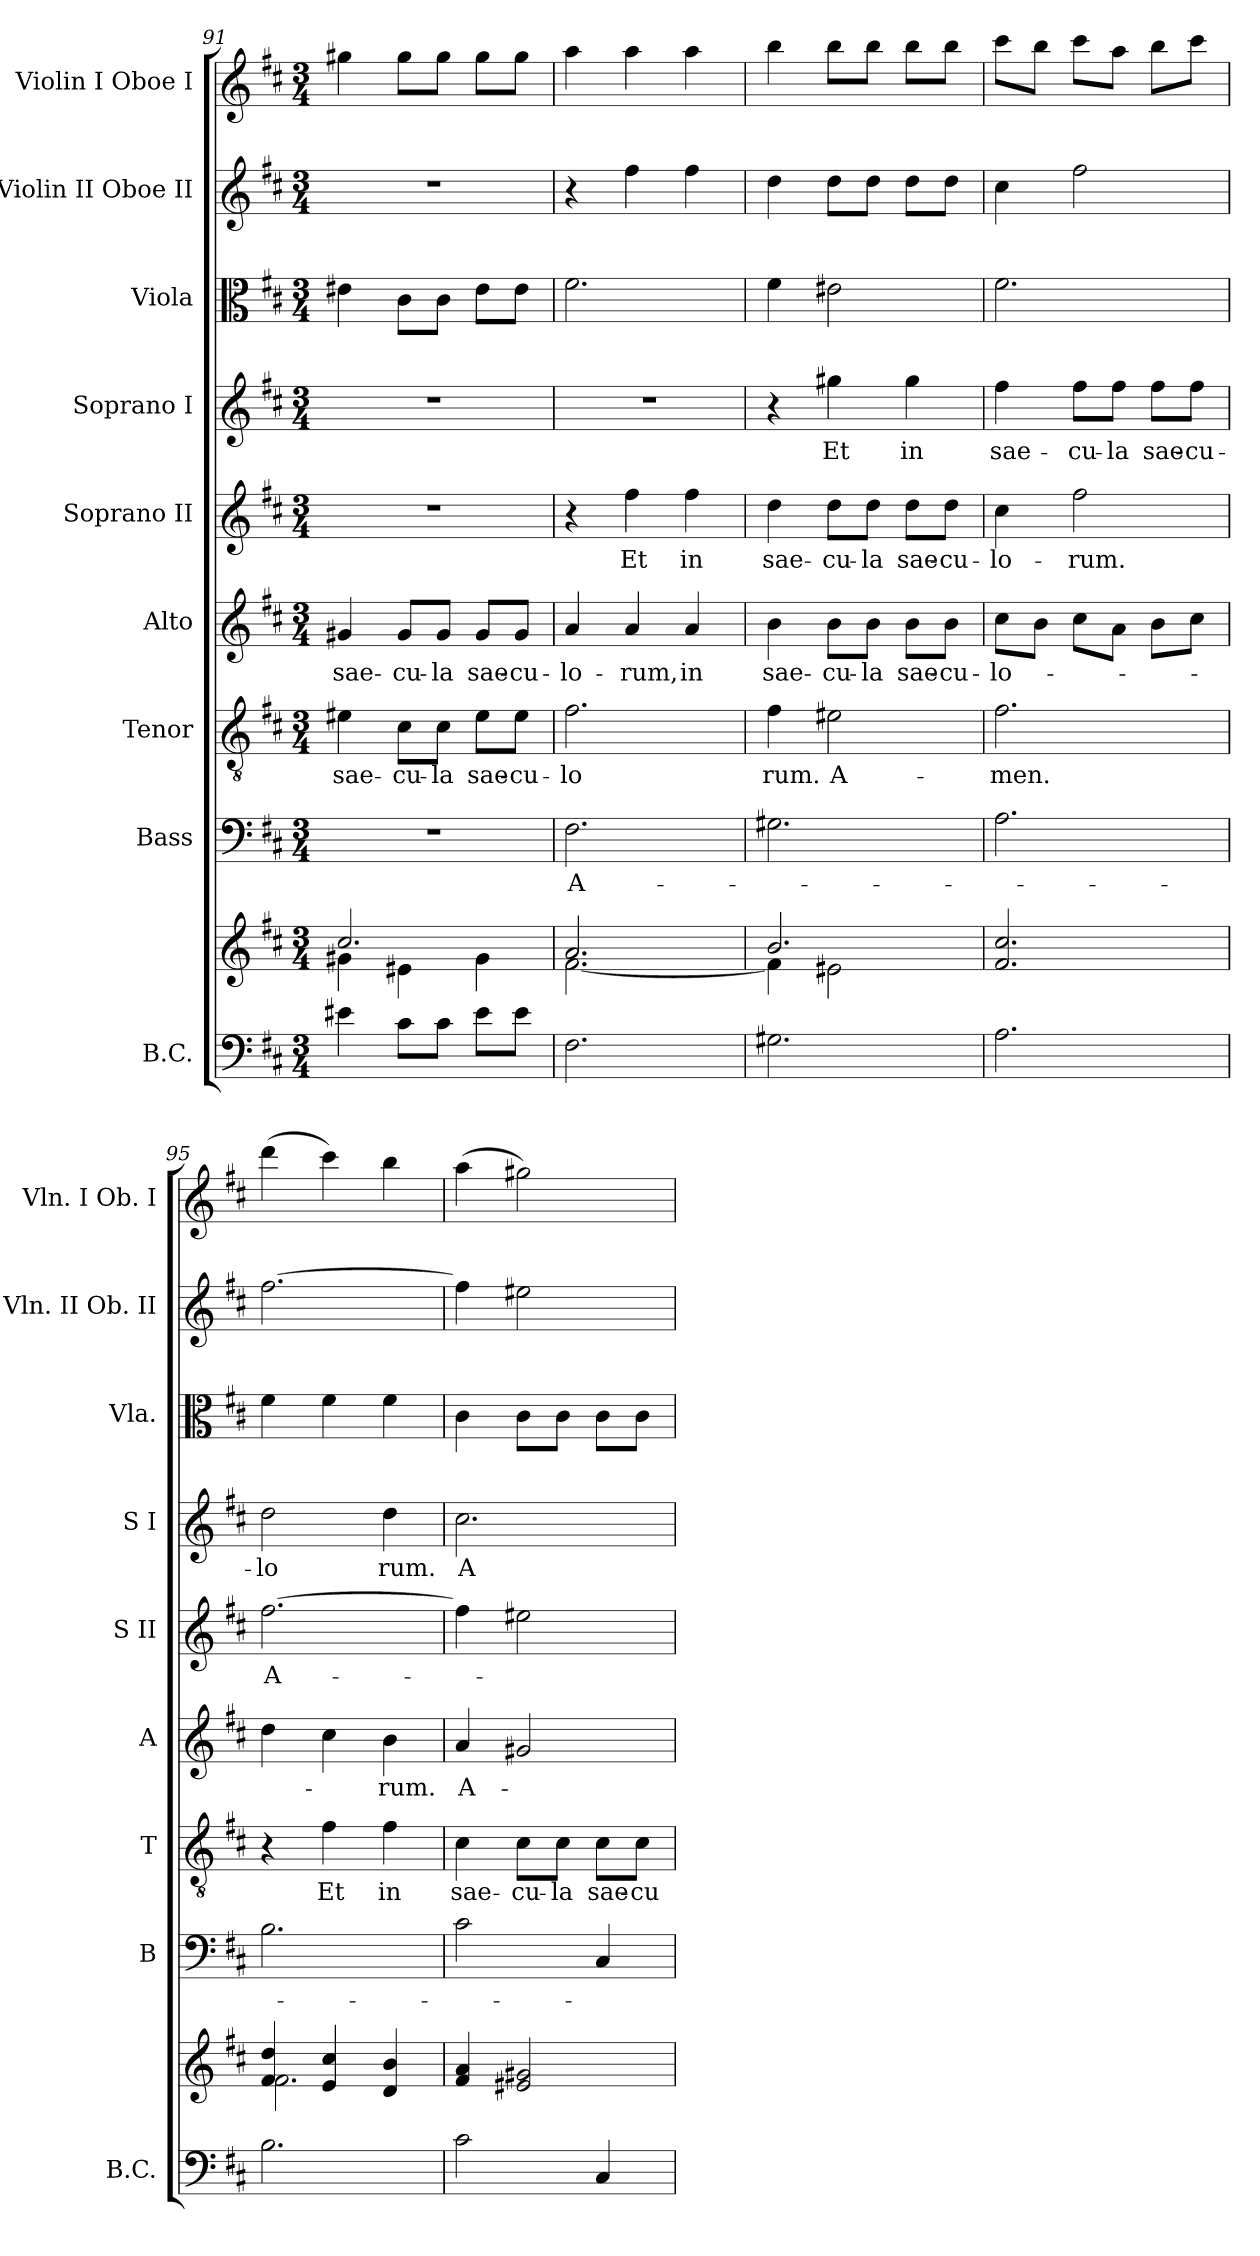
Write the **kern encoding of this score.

**kern	**kern	**kern	**text	**kern	**text	**kern	**text	**kern	**text	**kern	**text	**kern	**kern	**kern
*part9	*part9	*part8	*part8	*part7	*part7	*part6	*part6	*part5	*part5	*part4	*part4	*part3	*part2	*part1
*staff10	*staff9	*staff8	*staff8	*staff7	*staff7	*staff6	*staff6	*staff5	*staff5	*staff4	*staff4	*staff3	*staff2	*staff1
*I"B.C.	*	*I"Bass	*	*I"Tenor	*	*I"Alto	*	*I"Soprano II	*	*I"Soprano I	*	*I"Viola	*I"Violin II Oboe II	*I"Violin I Oboe I
*I'B.C.	*	*I'B	*	*I'T	*	*I'A	*	*I'S II	*	*I'S I	*	*I'Vla.	*I'Vln. II Ob. II	*I'Vln. I Ob. I
*clefF4	*clefG2	*clefF4	*	*clefGv2	*	*clefG2	*	*clefG2	*	*clefG2	*	*clefC3	*clefG2	*clefG2
*k[f#c#]	*k[f#c#]	*k[f#c#]	*	*k[f#c#]	*	*k[f#c#]	*	*k[f#c#]	*	*k[f#c#]	*	*k[f#c#]	*k[f#c#]	*k[f#c#]
*D:	*D:	*D:	*	*D:	*	*D:	*	*D:	*	*D:	*	*D:	*D:	*D:
*M3/4	*M3/4	*M3/4	*	*M3/4	*	*M3/4	*	*M3/4	*	*M3/4	*	*M3/4	*M3/4	*M3/4
=91	=91	=91	=91	=91	=91	=91	=91	=91	=91	=91	=91	=91	=91	=91
*	*^	*	*	*	*	*	*	*	*	*	*	*	*	*
!	!	!	!	!	!	!LO:LY:b	!	!LO:LY:b	!	!	!	!	!	!	!
4e#X\	2.cc#/	4g#X\	2.r	.	4e#X\	sae-	4g#X/	sae-	2.r	.	2.r	.	4e#X\	2.r	4gg#X\
!	!	!	!	!	!	!LO:LY:b	!	!LO:LY:b	!	!	!	!	!	!	!
8c#\L	.	4e#X\	.	.	8c#\L	-cu-	8g#/L	-cu-	.	.	.	.	8c#\L	.	8gg#\L
!	!	!	!	!	!	!LO:LY:b	!	!LO:LY:b	!	!	!	!	!	!	!
8c#\J	.	.	.	.	8c#\J	-la	8g#/J	-la	.	.	.	.	8c#\J	.	8gg#\J
!	!	!	!	!	!	!LO:LY:b	!	!LO:LY:b	!	!	!	!	!	!	!
8e#\L	.	4g#\	.	.	8e#\L	sae-	8g#/L	sae-	.	.	.	.	8e#\L	.	8gg#\L
!	!	!	!	!	!	!LO:LY:b	!	!LO:LY:b	!	!	!	!	!	!	!
8e#\J	.	.	.	.	8e#\J	-cu-	8g#/J	-cu-	.	.	.	.	8e#\J	.	8gg#\J
!!LO:PB:g=z
=92	=92	=92	=92	=92	=92	=92	=92	=92	=92	=92	=92	=92	=92	=92	=92
!	!	!	!	!LO:LY:b	!	!LO:LY:b	!	!LO:LY:b	!	!	!	!	!	!	!
2.F#\	2.a/	[<2.f#\	2.F#\	A-	2.f#\	-lo	4a/	-lo-	4r	.	2.r	.	2.f#\	4r	4aa\
!	!	!	!	!	!	!	!	!LO:LY:b	!	!LO:LY:b	!	!	!	!	!
.	.	.	.	.	.	.	4a/	-rum,	4ff#\	Et	.	.	.	4ff#\	4aa\
!	!	!	!	!	!	!	!	!LO:LY:b	!	!LO:LY:b	!	!	!	!	!
.	.	.	.	.	.	.	4a/	in	4ff#\	in	.	.	.	4ff#\	4aa\
=93	=93	=93	=93	=93	=93	=93	=93	=93	=93	=93	=93	=93	=93	=93	=93
!	!	!	!	!	!	!LO:LY:b	!	!LO:LY:b	!	!LO:LY:b	!	!	!	!	!
2.G#X\	2.b/	4f#\]	2.G#X\	.	4f#\	rum.	4b\	sae-	4dd\	sae-	4r	.	4f#\	4dd\	4bb\
!	!	!	!	!	!	!LO:LY:b	!	!LO:LY:b	!	!LO:LY:b	!	!LO:LY:b	!	!	!
.	.	2e#X\	.	.	2e#X\	A-	8b\L	-cu-	8dd\L	-cu-	4gg#X\	Et	2e#X\	8dd\L	8bb\L
!	!	!	!	!	!	!	!	!LO:LY:b	!	!LO:LY:b	!	!	!	!	!
.	.	.	.	.	.	.	8b\J	-la	8dd\J	-la	.	.	.	8dd\J	8bb\J
!	!	!	!	!	!	!	!	!LO:LY:b	!	!LO:LY:b	!	!LO:LY:b	!	!	!
.	.	.	.	.	.	.	8b\L	sae-	8dd\L	sae-	4gg#\	in	.	8dd\L	8bb\L
!	!	!	!	!	!	!	!	!LO:LY:b	!	!LO:LY:b	!	!	!	!	!
.	.	.	.	.	.	.	8b\J	-cu-	8dd\J	-cu-	.	.	.	8dd\J	8bb\J
*	*v	*v	*	*	*	*	*	*	*	*	*	*	*	*	*
=94	=94	=94	=94	=94	=94	=94	=94	=94	=94	=94	=94	=94	=94	=94
!	!	!	!	!	!LO:LY:b	!	!LO:LY:b	!	!LO:LY:b	!	!LO:LY:b	!	!	!
2.A\	2.f#/ 2.cc#/	2.A\	.	2.f#\	-men.	8cc#\L	-lo-	4cc#\	-lo-	4ff#\	sae-	2.f#\	4cc#\	8ccc#\L
.	.	.	.	.	.	8b\J	.	.	.	.	.	.	.	8bb\J
!	!	!	!	!	!	!	!	!	!LO:LY:b	!	!LO:LY:b	!	!	!
.	.	.	.	.	.	8cc#\L	.	2ff#\	-rum.	8ff#\L	-cu-	.	2ff#\	8ccc#\L
!	!	!	!	!	!	!	!	!	!	!	!LO:LY:b	!	!	!
.	.	.	.	.	.	8a\J	.	.	.	8ff#\J	-la	.	.	8aa\J
!	!	!	!	!	!	!	!	!	!	!	!LO:LY:b	!	!	!
.	.	.	.	.	.	8b\L	.	.	.	8ff#\L	sae-	.	.	8bb\L
!	!	!	!	!	!	!	!	!	!	!	!LO:LY:b	!	!	!
.	.	.	.	.	.	8cc#\J	.	.	.	8ff#\J	-cu-	.	.	8ccc#\J
=95	=95	=95	=95	=95	=95	=95	=95	=95	=95	=95	=95	=95	=95	=95
*	*^	*	*	*	*	*	*	*	*	*	*	*	*	*
!	!	!	!	!	!	!	!	!	!	!LO:LY:b	!	!LO:LY:b	!	!	!
2.B\	4f#/ 4dd/	2.f#\	2.B\	.	4r	.	4dd\	.	[2.ff#\	A-	2dd\	-lo	4f#\	[2.ff#\	(>4ddd\
!	!	!	!	!	!	!LO:LY:b	!	!	!	!	!	!	!	!	!
.	4e/ 4cc#/	.	.	.	4f#\	Et	4cc#\	.	.	.	.	.	4f#\	.	4ccc#\)
!	!	!	!	!	!	!LO:LY:b	!	!LO:LY:b	!	!	!	!LO:LY:b	!	!	!
.	4d/ 4b/	.	.	.	4f#\	in	4b\	-rum.	.	.	4dd\	rum.	4f#\	.	4bb\
*	*v	*v	*	*	*	*	*	*	*	*	*	*	*	*	*
=96	=96	=96	=96	=96	=96	=96	=96	=96	=96	=96	=96	=96	=96	=96
!	!	!	!	!	!LO:LY:b	!	!LO:LY:b	!	!	!	!LO:LY:b	!	!	!
2c#\	4f#/ 4a/	2c#\	.	4c#\	sae-	4a/	A-	4ff#\]	.	2.cc#\	A-	4c#\	4ff#\]	(>4aa\
!	!	!	!	!	!LO:LY:b	!	!	!	!	!	!	!	!	!
.	2e#X/ 2g#X/	.	.	8c#\L	-cu-	2g#X/	.	2ee#X\	.	.	.	8c#\L	2ee#X\	2gg#X\)
!	!	!	!	!	!LO:LY:b	!	!	!	!	!	!	!	!	!
.	.	.	.	8c#\J	-la	.	.	.	.	.	.	8c#\J	.	.
!	!	!	!	!	!LO:LY:b	!	!	!	!	!	!	!	!	!
4C#/	.	4C#/	.	8c#\L	sae-	.	.	.	.	.	.	8c#\L	.	.
!	!	!	!	!	!LO:LY:b	!	!	!	!	!	!	!	!	!
.	.	.	.	8c#\J	-cu-	.	.	.	.	.	.	8c#\J	.	.
=	=	=	=	=	=	=	=	=	=	=	=	=	=	=
*-	*-	*-	*-	*-	*-	*-	*-	*-	*-	*-	*-	*-	*-	*-
